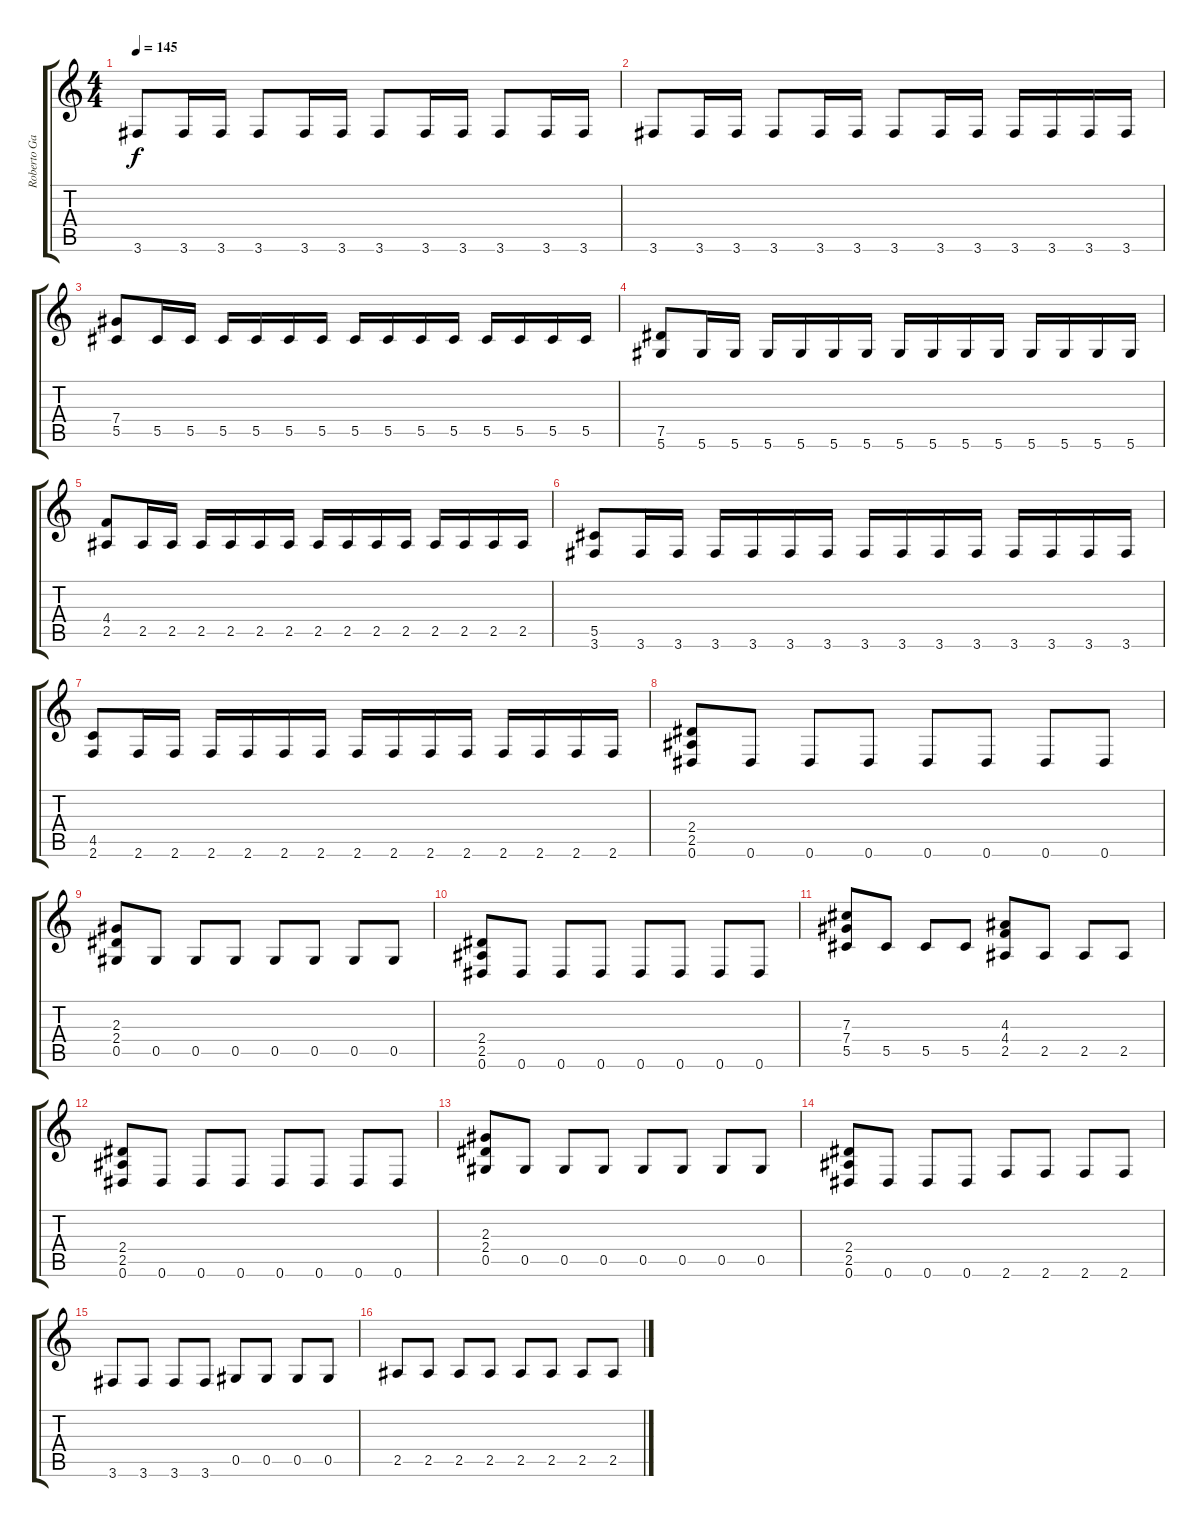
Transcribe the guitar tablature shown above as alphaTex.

\track ("Roberto García" "Roberto Ga") {instrument distortionguitar}
\staff {score tabs}
\tuning (Eb4 Bb3 Gb3 Db3 Ab2 Eb2) {hide}
\ts (4 4)
\tempo 145
\clef g2
\ks c
3.6.8{dy f} 3.6.16 3.6.16 3.6.8 3.6.16 3.6.16 3.6.8 3.6.16 3.6.16 3.6.8 3.6.16 3.6.16 |
3.6.8 3.6.16 3.6.16 3.6.8 3.6.16 3.6.16 3.6.8 3.6.16 3.6.16 3.6.16 3.6.16 3.6.16 3.6.16 |
(7.4 5.5).8 5.5.16 5.5.16 5.5.16 5.5.16 5.5.16 5.5.16 5.5.16 5.5.16 5.5.16 5.5.16 5.5.16 5.5.16 5.5.16 5.5.16 |
(7.5 5.6).8 5.6.16 5.6.16 5.6.16 5.6.16 5.6.16 5.6.16 5.6.16 5.6.16 5.6.16 5.6.16 5.6.16 5.6.16 5.6.16 5.6.16 |
(4.4 2.5).8 2.5.16 2.5.16 2.5.16 2.5.16 2.5.16 2.5.16 2.5.16 2.5.16 2.5.16 2.5.16 2.5.16 2.5.16 2.5.16 2.5.16 |
(5.5 3.6).8 3.6.16 3.6.16 3.6.16 3.6.16 3.6.16 3.6.16 3.6.16 3.6.16 3.6.16 3.6.16 3.6.16 3.6.16 3.6.16 3.6.16 |
(4.5 2.6).8 2.6.16 2.6.16 2.6.16 2.6.16 2.6.16 2.6.16 2.6.16 2.6.16 2.6.16 2.6.16 2.6.16 2.6.16 2.6.16 2.6.16 |
(2.4 2.5 0.6).8 0.6.8 0.6.8 0.6.8 0.6.8 0.6.8 0.6.8 0.6.8 |
(2.3 2.4 0.5).8 0.5.8 0.5.8 0.5.8 0.5.8 0.5.8 0.5.8 0.5.8 |
(2.4 2.5 0.6).8 0.6.8 0.6.8 0.6.8 0.6.8 0.6.8 0.6.8 0.6.8 |
(7.3 7.4 5.5).8 5.5.8 5.5.8 5.5.8 (4.3 4.4 2.5).8 2.5.8 2.5.8 2.5.8 |
(2.4 2.5 0.6).8 0.6.8 0.6.8 0.6.8 0.6.8 0.6.8 0.6.8 0.6.8 |
(2.3 2.4 0.5).8 0.5.8 0.5.8 0.5.8 0.5.8 0.5.8 0.5.8 0.5.8 |
(2.4 2.5 0.6).8 0.6.8 0.6.8 0.6.8 2.6.8 2.6.8 2.6.8 2.6.8 |
3.6.8 3.6.8 3.6.8 3.6.8 0.5.8 0.5.8 0.5.8 0.5.8 |
2.5.8 2.5.8 2.5.8 2.5.8 2.5.8 2.5.8 2.5.8 2.5.8
